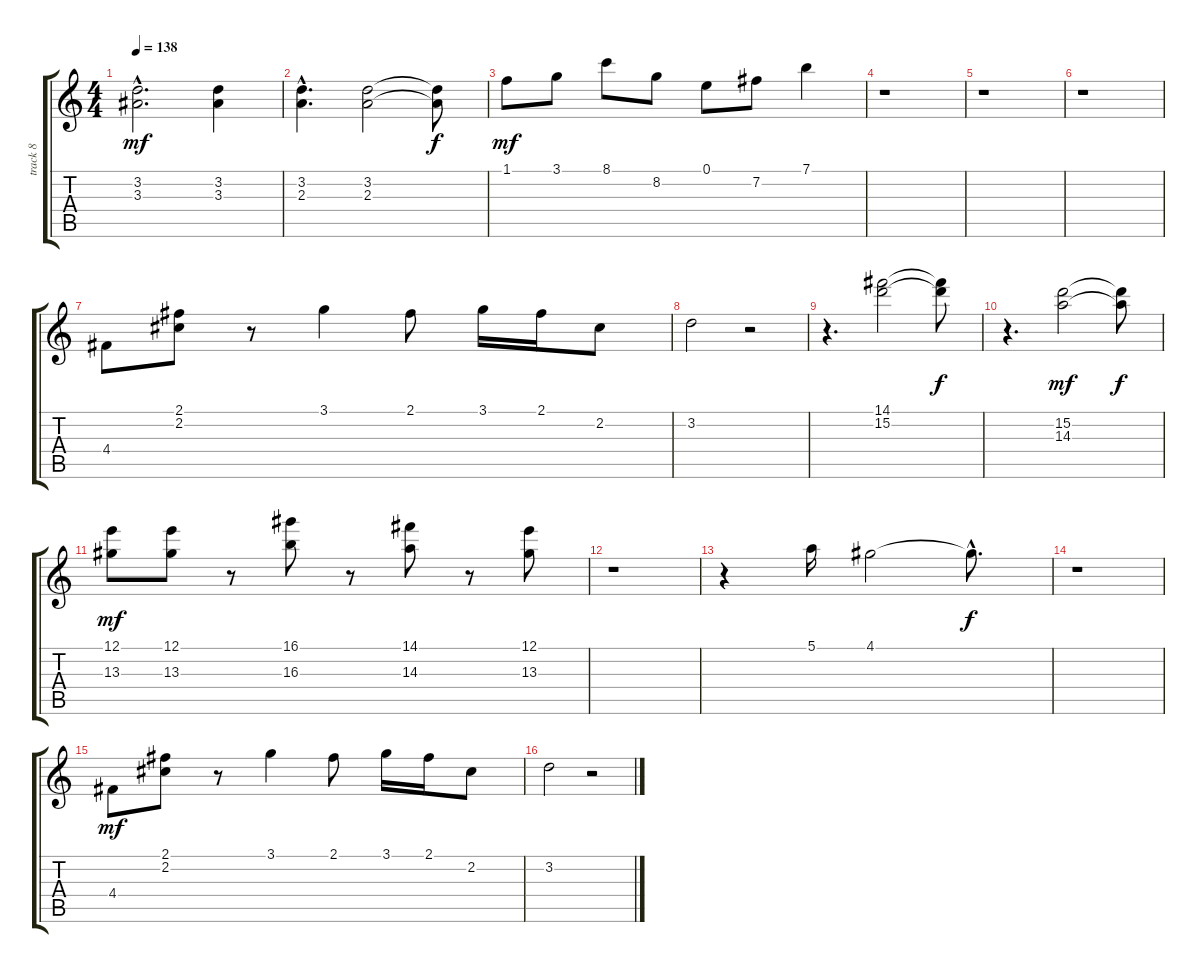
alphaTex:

\track ("track 8 " "track 8 ") {instrument overdrivenguitar}
\staff {score tabs}
\tuning (E4 B3 G3 D3 A2 E2) {hide}
\ts (4 4)
\tempo 138
\clef g2
\ks c
(3.2{hac} 3.3{hac}).2{d dy mf} (3.2 3.3).4 |
(3.2{hac} 2.3{hac}).4{d} (3.2 2.3).2 (3.2{t} 2.3{t}).8{dy f} |
1.1.8{dy mf} 3.1.8 8.1.8 8.2.8 0.1.8 7.2.8 7.1.4 |
r.1 |
r.1 |
r.1 |
4.4.8 (2.1 2.2).8 r.8 3.1.4 2.1.8 3.1.16 2.1.16 2.2.8 |
3.2.2 r.2 |
r.4{d} (14.1 15.2).2 (14.1{t} 15.2{t}).8{dy f} |
r.4{d} (15.2 14.3).2{dy mf} (15.2{t} 14.3{t}).8{dy f} |
(12.1 13.3).8{dy mf} (12.1 13.3).8 r.8 (16.1 16.3).8 r.8 (14.1 14.3).8 r.8 (12.1 13.3).8 |
r.1 |
r.4 5.1.16 4.1.2 4.1{hac t}.8{d dy f} |
r.1 |
4.4.8{dy mf} (2.1 2.2).8 r.8 3.1.4 2.1.8 3.1.16 2.1.16 2.2.8 |
3.2.2 r.2
